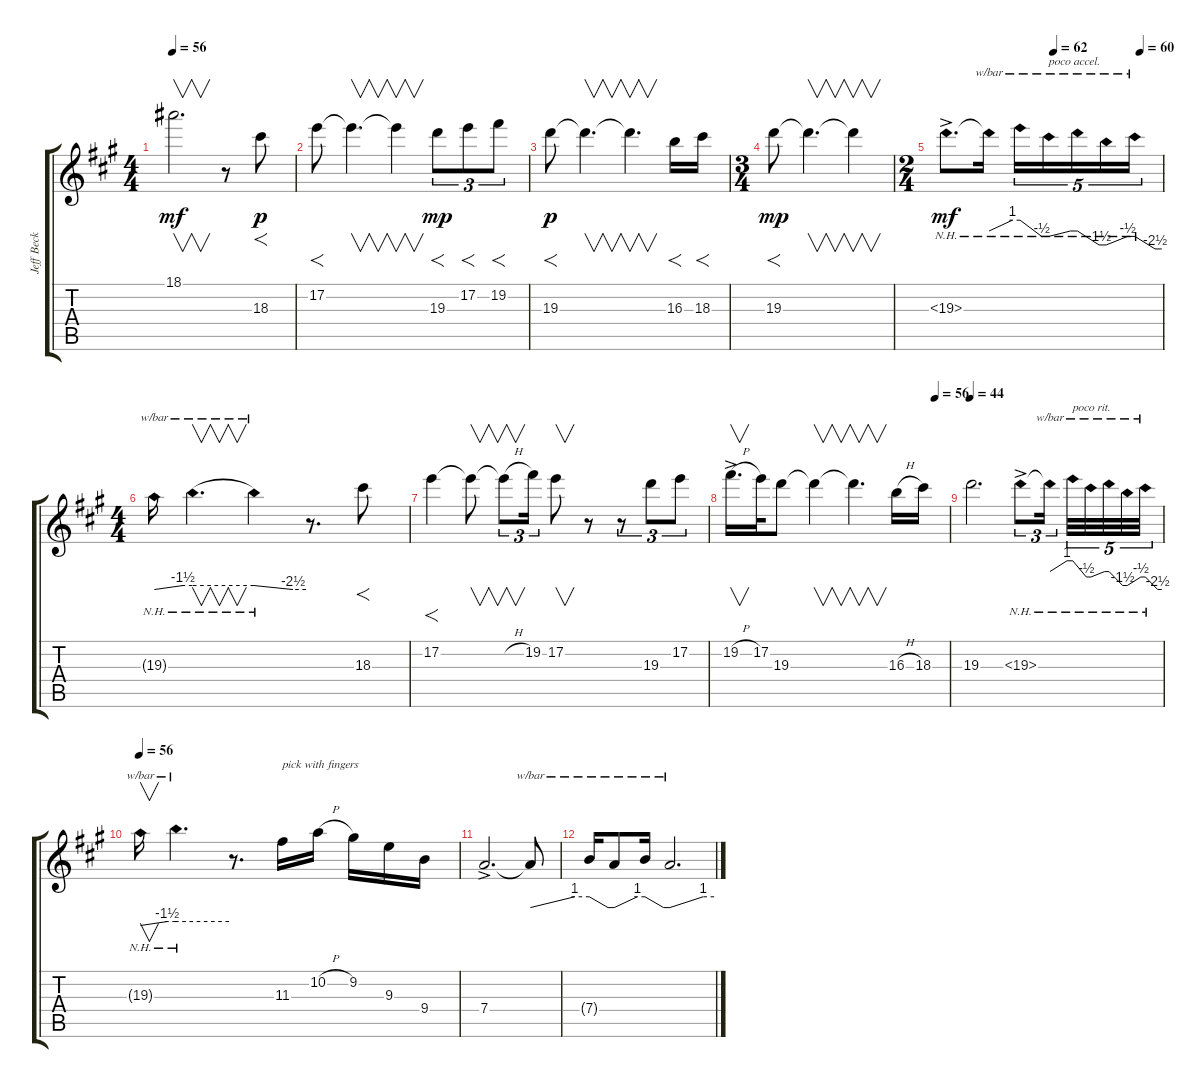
\track ("Jeff Beck - Solo Guitar" "Jeff Beck ") {instrument distortionguitar}
\staff {score tabs}
\tuning (E4 B3 G3 D3 A2 E2) {hide}
\ts (4 4)
\tempo 56
\clef g2
\ks a
18.1{t}.2{v d dy mf} r.8 18.3.8{f dy p} |
17.2.8{f} 17.2{t}.4{v d} 17.2{t}.4{v} 19.3.8{f tu (3 2) dy mp} 17.2.8{f tu (3 2)} 19.2.8{f tu (3 2)} |
19.3.8{f dy p} 19.3{t}.4{v d} 19.3{t}.4{v d} 16.3.16{f} 18.3.16{f} |
\ts (3 4)
19.3.8{f dy mp} 19.3{t}.4{v d} 19.3{t}.4{v} |
\ts (2 4)
\tempo (62 0.5)
\tempo (60 0.9)
19.3{nh ac}.8{d dy mf} 19.3{nh t}.16{tbe (custom default 0 0 45 4 60 4)} 19.3{nh t}.16{tu (5 4) tbe (custom default 0 4 45 -2 60 -2)} 19.3{nh t}.16{tu (5 4) tbe (custom default 0 -2 45 0 60 0) txt "poco accel."} 19.3{nh t}.16{tu (5 4) tbe (custom default 0 0 45 -6 60 -6)} 19.3{nh t}.16{tu (5 4) tbe (custom default 0 -6 45 -2 60 -2)} 19.3{nh t}.16{tu (5 4) tbe (custom default 0 -2 45 -10 60 -10)} |
\ts (4 4)
19.3{nh t}.16{tbe (custom default 0 -10 45 -6 60 -6)} 19.3{nh t}.4{v d tbe (hold default 0 -6 60 -6)} 19.3{nh t}.4{tbe (custom default 0 -6 45 -10 60 -10)} r.8{d} 18.3.8{f} |
17.2.4{f} 17.2{t}.8{v} 17.2{h t}.8{v tu (3 2)} 19.2.16{tu (3 2)} 17.2.8{v} r.8 r.8{tu (3 2)} 19.3.8{tu (3 2)} 17.2.8{tu (3 2)} |
\tempo (56 0.9375)
19.2{h ac}.16{v d} 17.2.32 19.3.8 19.3{t}.4{v} 19.3{t}.4{v d} 16.3{h}.16 18.3.16 |
\tempo 44
19.3.2{d} 19.3{nh ac}.8{tu (3 2)} 19.3{nh t}.16{tu (3 2) tbe (custom default 0 0 45 4 60 4)} 19.3{nh t}.32{tu (5 4) tbe (custom default 0 4 45 -2 60 -2) txt "poco rit."} 19.3{nh t}.32{tu (5 4) tbe (custom default 0 -2 45 0 60 0)} 19.3{nh t}.32{tu (5 4) tbe (custom default 0 0 45 -6 60 -6)} 19.3{nh t}.32{tu (5 4) tbe (custom default 0 -6 45 -2 60 -2)} 19.3{nh t}.32{tu (5 4) tbe (custom default 0 -2 45 -10 60 -10)} |
\tempo 56
19.3{nh t}.16{v tbe (custom default 0 -10 45 -6 60 -6)} 19.3{nh t}.4{d tbe (hold default 0 -6 60 -6)} r.8{d} 11.3.16{txt "pick with fingers"} 10.2{h}.16 9.2.16 9.3.16 9.4.16 |
7.4{ac}.2{d} 7.4{t}.8{tbe (custom default 0 0 45 4 60 4)} |
7.4{t}.16{tbe (custom default 0 4 45 0 60 0)} 7.4{t}.8{tbe (custom default 0 0 45 4 60 4)} 7.4{t}.16{tbe (custom default 0 4 45 0 60 0)} 7.4{t}.2{d tbe (custom default 0 0 45 4 60 4)}
